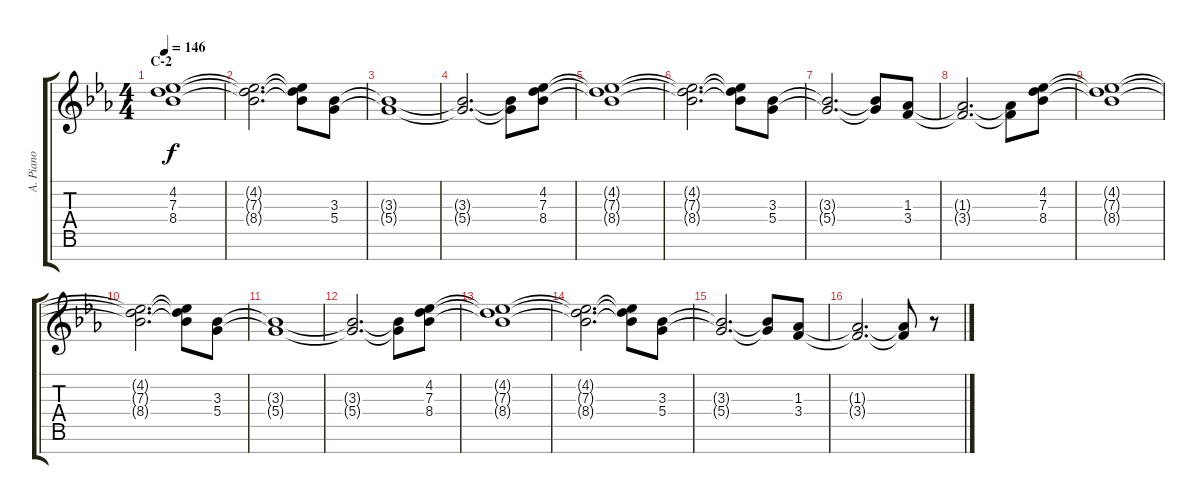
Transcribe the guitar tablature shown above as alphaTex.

\track ("A. Piano" "A. Piano") {instrument acousticgrandpiano}
\staff {score tabs}
\tuning (E5 B4 G4 D4 A3 E3 B2) {hide}
\ts (4 4)
\section ("" "C-2")
\tempo 146
\clef g2
\ks eb
(4.2{t} 7.3{t} 8.4{t}).1{dy f} |
(4.2{t} 7.3{t} 8.4{t}).2{d} (4.2{t} 7.3{t} 8.4{t}).8 (3.3 5.4).8 |
(3.3{t} 5.4{t}).1 |
(3.3{t} 5.4{t}).2{d} (3.3{t} 5.4{t}).8 (4.2 7.3 8.4).8 |
(4.2{t} 7.3{t} 8.4{t}).1 |
(4.2{t} 7.3{t} 8.4{t}).2{d} (4.2{t} 7.3{t} 8.4{t}).8 (3.3 5.4).8 |
(3.3{t} 5.4{t}).2{d} (3.3{t} 5.4{t}).8 (1.3 3.4).8 |
(1.3{t} 3.4{t}).2{d} (1.3{t} 3.4{t}).8 (4.2 7.3 8.4).8 |
(4.2{t} 7.3{t} 8.4{t}).1 |
(4.2{t} 7.3{t} 8.4{t}).2{d} (4.2{t} 7.3{t} 8.4{t}).8 (3.3 5.4).8 |
(3.3{t} 5.4{t}).1 |
(3.3{t} 5.4{t}).2{d} (3.3{t} 5.4{t}).8 (4.2 7.3 8.4).8 |
(4.2{t} 7.3{t} 8.4{t}).1 |
(4.2{t} 7.3{t} 8.4{t}).2{d} (4.2{t} 7.3{t} 8.4{t}).8 (3.3 5.4).8 |
(3.3{t} 5.4{t}).2{d} (3.3{t} 5.4{t}).8 (1.3 3.4).8 |
(1.3{t} 3.4{t}).2{d} (1.3{t} 3.4{t}).8 r.8
